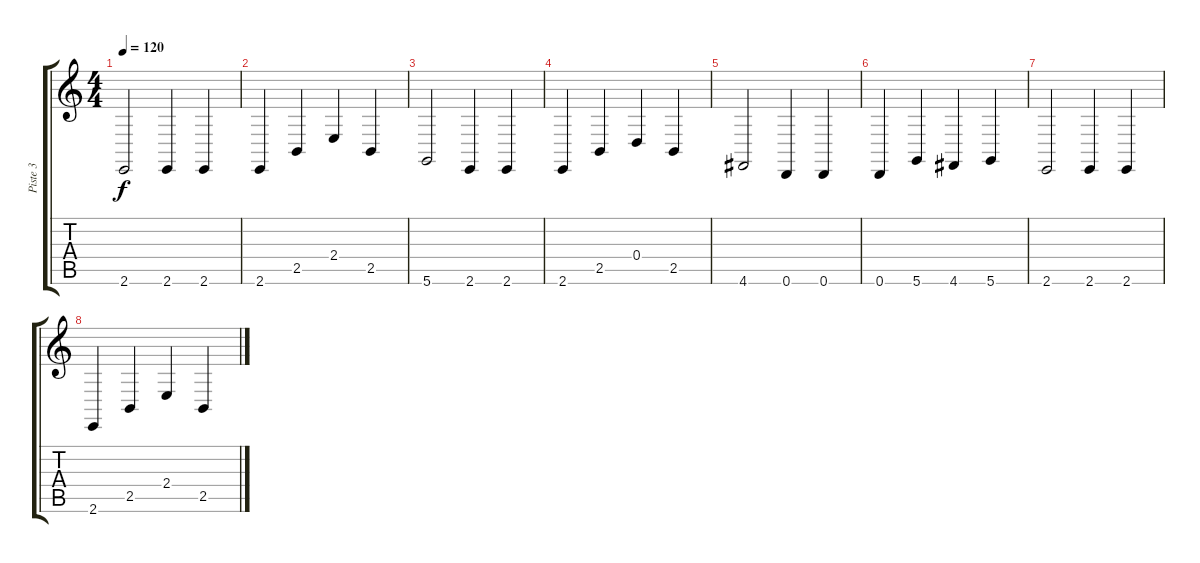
\track ("Piste 3" "Piste 3") {instrument pizzicatostrings}
\staff {score tabs}
\tuning (E4 B3 G3 D3 A2 D2) {hide}
\ts (4 4)
\tempo 120
\clef g2
\ks c
2.6.2{dy f} 2.6.4 2.6.4 |
2.6.4 2.5.4 2.4.4 2.5.4 |
5.6.2 2.6.4 2.6.4 |
2.6.4 2.5.4 0.4.4 2.5.4 |
4.6.2 0.6.4 0.6.4 |
0.6.4 5.6.4 4.6.4 5.6.4 |
2.6.2 2.6.4 2.6.4 |
2.6.4 2.5.4 2.4.4 2.5.4
